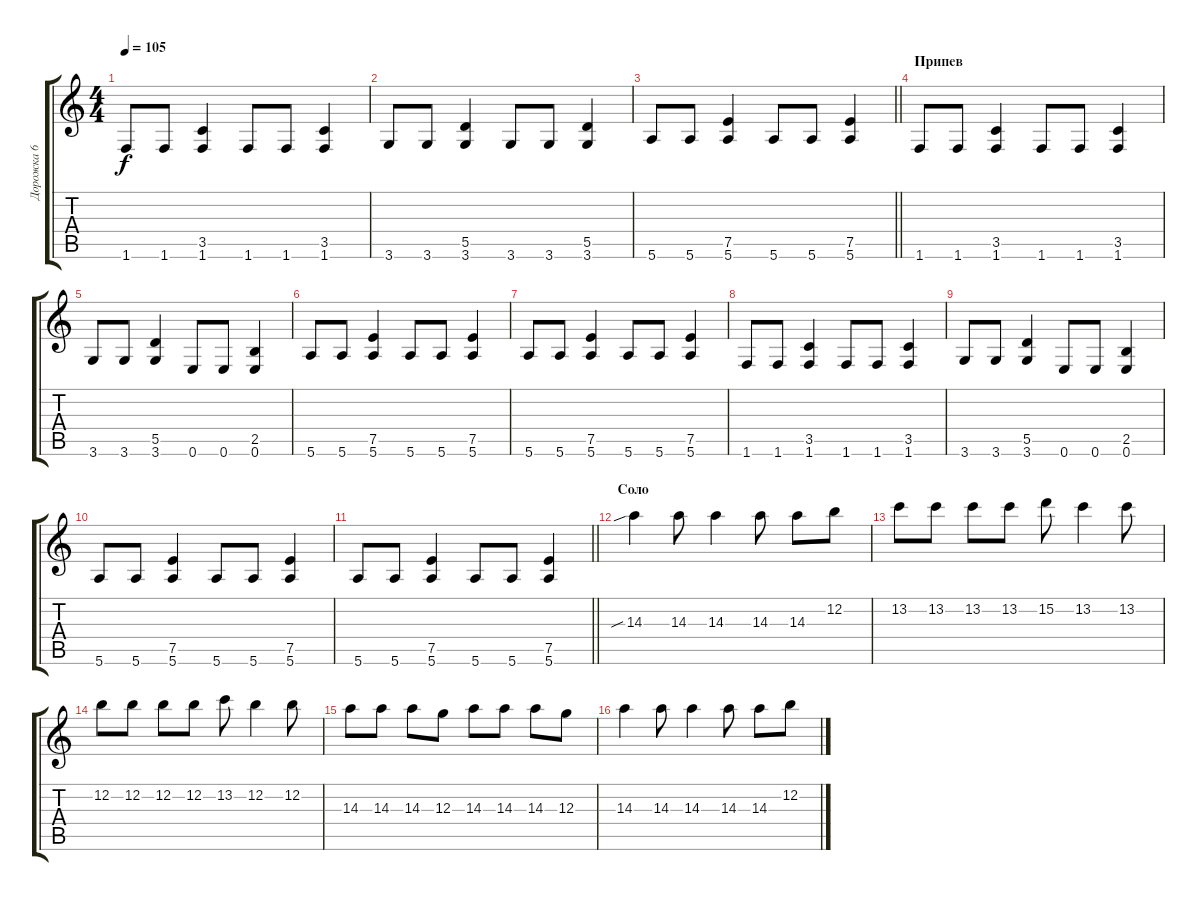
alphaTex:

\track ("Дорожка 6" "Дорожка 6") {instrument overdrivenguitar}
\staff {score tabs}
\tuning (E4 B3 G3 D3 A2 E2) {hide}
\ts (4 4)
\tempo 105
\clef g2
\ks c
1.6.8{dy f} 1.6.8 (3.5 1.6).4 1.6.8 1.6.8 (3.5 1.6).4 |
3.6.8 3.6.8 (5.5 3.6).4 3.6.8 3.6.8 (5.5 3.6).4 |
\barLineRight lightlight
5.6.8 5.6.8 (7.5 5.6).4 5.6.8 5.6.8 (7.5 5.6).4 |
\section ("" "Припев")
1.6.8 1.6.8 (3.5 1.6).4 1.6.8 1.6.8 (3.5 1.6).4 |
3.6.8 3.6.8 (5.5 3.6).4 0.6.8 0.6.8 (2.5 0.6).4 |
5.6.8 5.6.8 (7.5 5.6).4 5.6.8 5.6.8 (7.5 5.6).4 |
5.6.8 5.6.8 (7.5 5.6).4 5.6.8 5.6.8 (7.5 5.6).4 |
1.6.8 1.6.8 (3.5 1.6).4 1.6.8 1.6.8 (3.5 1.6).4 |
3.6.8 3.6.8 (5.5 3.6).4 0.6.8 0.6.8 (2.5 0.6).4 |
5.6.8 5.6.8 (7.5 5.6).4 5.6.8 5.6.8 (7.5 5.6).4 |
\barLineRight lightlight
5.6.8 5.6.8 (7.5 5.6).4 5.6.8 5.6.8 (7.5 5.6).4 |
\section ("" "Соло")
14.3{sib}.4 14.3.8 14.3.4 14.3.8 14.3.8 12.2.8 |
13.2.8 13.2.8 13.2.8 13.2.8 15.2.8 13.2.4 13.2.8 |
12.2.8 12.2.8 12.2.8 12.2.8 13.2.8 12.2.4 12.2.8 |
14.3.8 14.3.8 14.3.8 12.3.8 14.3.8 14.3.8 14.3.8 12.3.8 |
14.3.4 14.3.8 14.3.4 14.3.8 14.3.8 12.2.8
